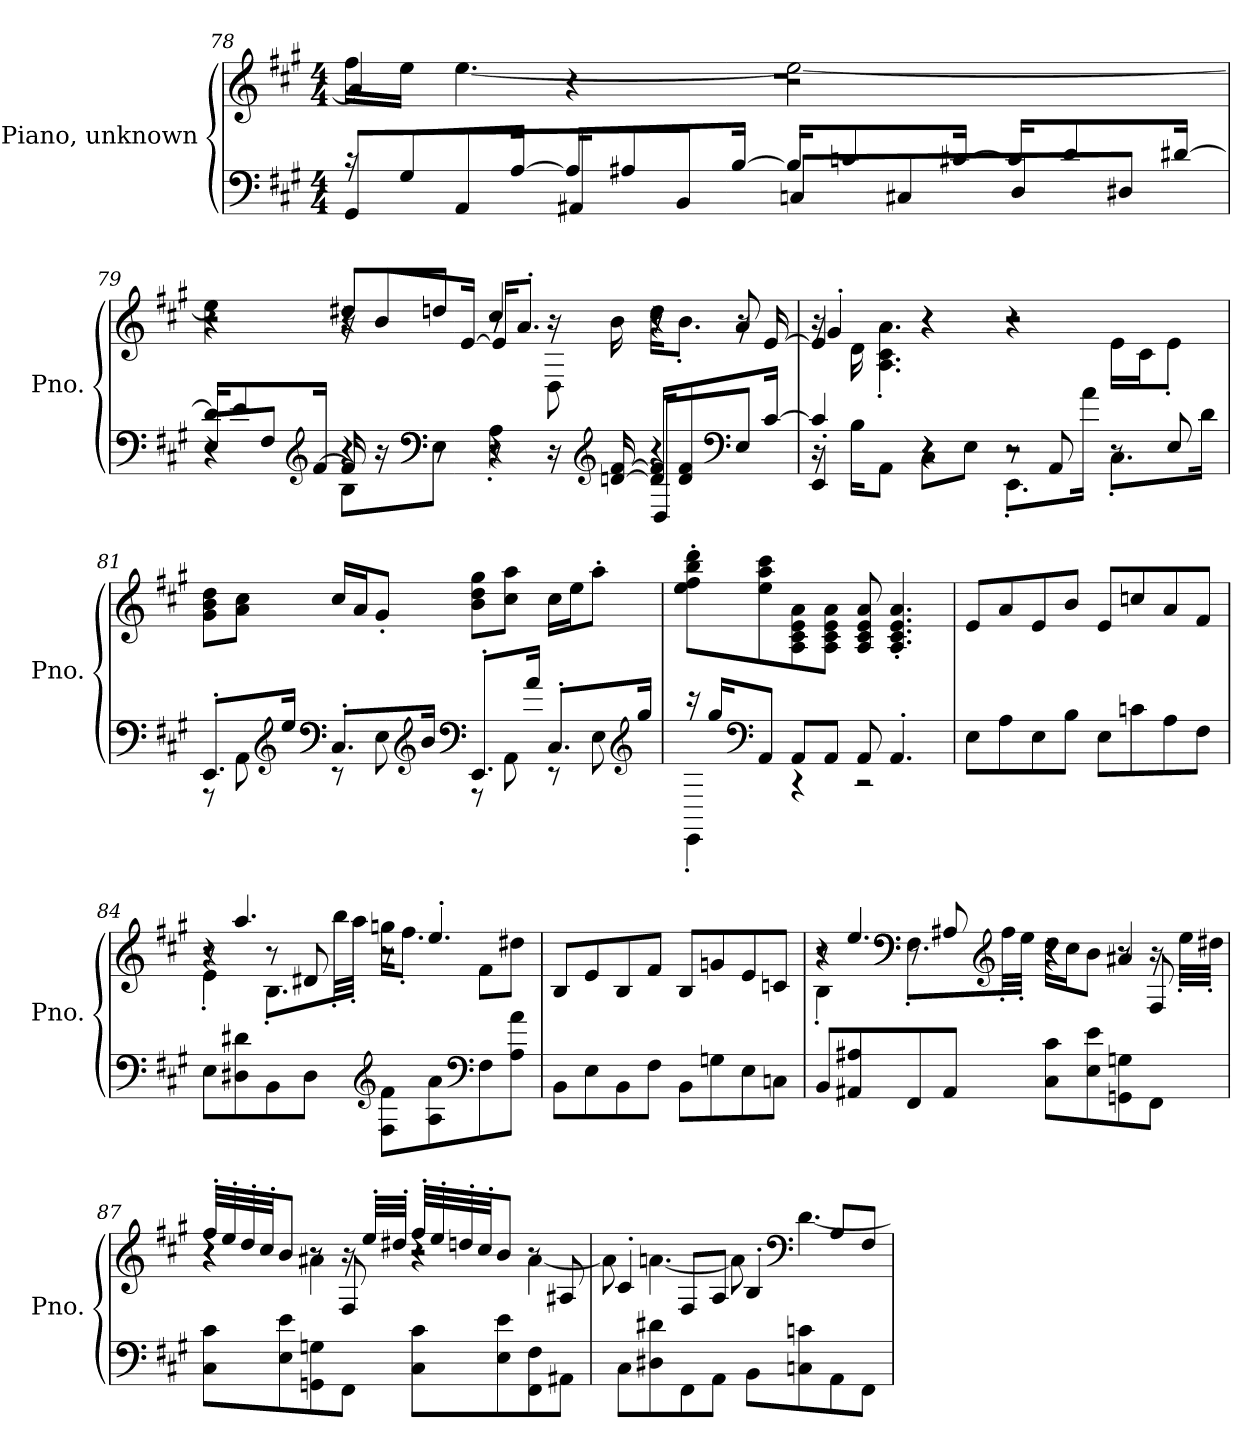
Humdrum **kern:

**kern	**kern
*part1	*part1
*staff2	*staff1
*I"Piano, unknown	*
*I'Pno.	*
!!LO:LB:g=z
*clefF4	*clefG2
*k[f#c#g#]	*k[f#c#g#]
*M4/4	*M4/4
=78	=78
*^	*^
*	*	*	*^
16r	8GG#/L	1r	16ff#\LL	4a/]
8G#/L	.	.	16ee\JJ	.
.	8AA/	.	[4.ee\	.
[16A/Jk	.	.	.	.
16A/KL]	8AA#X/	.	.	4r
8A#X/	.	.	.	.
.	8BB/J	.	.	.
[16B/Jk	.	.	.	.
16B/KL]	8Cn/L	.	2ee\_	2r
8cn/	.	.	.	.
.	8C#X/	.	.	.
[16c#X/Jk	.	.	.	.
16c#/KL]	8D/	.	.	.
8d/	.	.	.	.
.	8D#X/J	.	.	.
[16d#X/Jk	.	.	.	.
!!LO:LB:g=z
=79	=79	=79	=79	=79
*	*^	*	*	*^
16d#/KL]	4r	8E/L	4r	4ee\]	4r	2r
8e/	.	.	.	.	.	.
.	.	8F#/J	.	.	.	.
*clefG2	*	*	*	*	*	*
[16f#/Jk	.	.	.	.	.	.
16f#/]	8B\L	4r	8dd#X/L	4r	16r	.
16r	.	.	.	.	8b/L	.
*clefF4	*	*	*	*	*	*
8r	8E\J	.	8ddn/J	.	.	.
.	.	.	.	.	[16e/Jk	.
8r	4A'\	4r	4cc#/	8r	16e/KL]	8r
.	.	.	.	.	8.a'/J	.
16r	.	.	.	16r	.	8D\
*clefG2	*	*	*	*	*	*
[16dn/ [16f#/	.	.	.	16b\	.	.
16d/] 16f#/]KL	4r	8D/L	8r	16dd\KL	8r	4r
8d/ 8f#/	.	.	.	8.b'\J	.	.
*clefF4	*	*	*	*	*	*
.	.	8E/J	16r	.	8a/	.
[16c#/Jk	.	.	[16e/	.	.	.
*	*	*	*	*	*v	*v
=80	=80	=80	=80	=80	=80
4c#/]	16r	4EE'/	4e/]	16r	4g#'/
.	16B\KL	.	.	16d\	.
.	8AA\J	.	.	4.A\' 4.c#\' 4.a\'	.
4r	8C#\L	4r	4r	.	4r
.	8E\J	.	.	.	.
2r	8.EE'\L	8r	2r	4r	2r
.	.	8AA/	.	.	.
.	16a\Jk	.	.	.	.
.	8.C#'\L	8r	.	16e\LL	.
.	.	.	.	16c#\J	.
.	.	8E/	.	8e'\J	.
.	16d\Jk	.	.	.	.
*	*v	*v	*	*	*
*	*	*v	*v	*v
!!LO:LB:g=z
=81	=81	=81
8.EE'/L	8r	8g#\ 8b\ 8dd\L
.	8AA\	8a\ 8cc#\J
*clefG2	*	*
16ee/Jk	.	.
*clefF4	*	*
8.C#'/L	8r	16cc#/LL
.	.	16a/J
.	8E\	8g#'/J
*clefG2	*	*
16b/Jk	.	.
*clefF4	*	*
8.EE'/L	8r	8b\ 8dd\ 8gg#\L
.	8AA\	8cc#\ 8aa\J
16a/Jk	.	.
8.C#'/L	8r	16cc#\LL
.	.	16ee\J
.	8E\	8aa'\J
*clefG2	*	*
16gg#/Jk	.	.
=82	=82	=82
16r	4EE'\	8ee\' 8ff#\' 8bb\' 8ddd\'L
16gg#/KL	.	.
*clefF4	*	*
8AA/J	.	8ee\ 8aa\ 8ccc#\
8AA/L	4r	8A\ 8c#\ 8e\ 8a\
8AA/J	.	8A\ 8c#\ 8e\ 8a\J
8AA/	2r	8A/ 8c#/ 8e/ 8a/
4.AA'/	.	4.A/' 4.c#/' 4.e/' 4.a/'
*v	*v	*
=83	=83
8E\L	8e/L
8A\	8a/
8E\	8e/
8B\J	8b/J
8E\L	8e/L
8cn\	8ccn/
8A\	8a/
8F#\J	8f#/J
!!LO:PB:g=z
=84	=84
*	*^
*	*	*^
8E\L	8r	4e'\	4r
8D#X\ 8d#X\	4.aa/	.	.
8BB\	.	8.B'\L	8r
8D#\J	.	.	8d#X/
.	.	32bb'\LL	.
.	.	32aa'\JJJ	.
*clefG2	*	*	*
8F#\ 8f#\L	8r	16ggn\KL	2r
.	.	8.ff#'\J	.
8A\ 8a\	4.ee'/	.	.
*clefF4	*	*	*
8F#\	.	8f#\L	.
8A\ 8a\J	.	8dd#X\J	.
*	*v	*v	*v
=85	=85
8BB\L	8B/L
8E\	8e/
8BB\	8B/
8F#\J	8f#/J
8BB\L	8B/L
8Gn\	8gn/
8E\	8e/
8Cn\J	8cn/J
!!LO:LB:g=z
=86	=86
*	*^
*	*	*^
8BB/L	8r	4B'\	4r
8AA#X/ 8A#X/	4.ee/	.	.
*	*clefF4	*	*
8FF#/	.	8.F#'\L	8r
8AA#/J	.	.	8A#X/
*	*clefG2	*	*
.	.	32ff#'\LL	.
.	.	32ee'\JJJ	.
8C#\ 8c#\L	4r	16dd\LL	4r
.	.	16cc#\J	.
8E\ 8e\	.	8b\J	.
8GGn\ 8Gn\	4a#X/	8r	8r
8FF#\J	.	16r	8F#/
.	.	32ee'\LLL	.
.	.	32dd#X'\JJJ	.
=87	=87	=87	=87
8C#\ 8c#\L	32ff#'/LLL	4r	4r
.	32ee'/	.	.
.	32dd'/	.	.
.	32cc#'/JJ	.	.
8E\ 8e\	8b/J	.	.
8GGn\ 8Gn\	8r	4a#X\	8r
8FF#\J	16r	.	8F#/
.	32ee'/LLL	.	.
.	32dd#X'/JJJ	.	.
8C#\ 8c#\L	32ff#'/LLL	4r	2r
.	32ee'/	.	.
.	32ddn'/	.	.
.	32cc#'/JJ	.	.
8E\ 8e\	8b/J	.	.
8FF#\ 8F#\	8r	[4a#\	.
8AA#X\J	8A#X/	.	.
*	*	*v	*v
!!LO:LB:g=z
=88	=88	=88
8C#\L	4c#'/	8a#\]
8D#X\ 8d#X\	.	[4.an\
8FF#\	8F#/L	.
8AA\J	8A/J	.
8BB\L	4B'/	8a\]
*	*clefF4	*
8Cn\ 8cn\	.	[4.d\
8AA\	8A/L	.
8FF#\J	8F#/J	.
*	*v	*v
=	=
*-	*-
